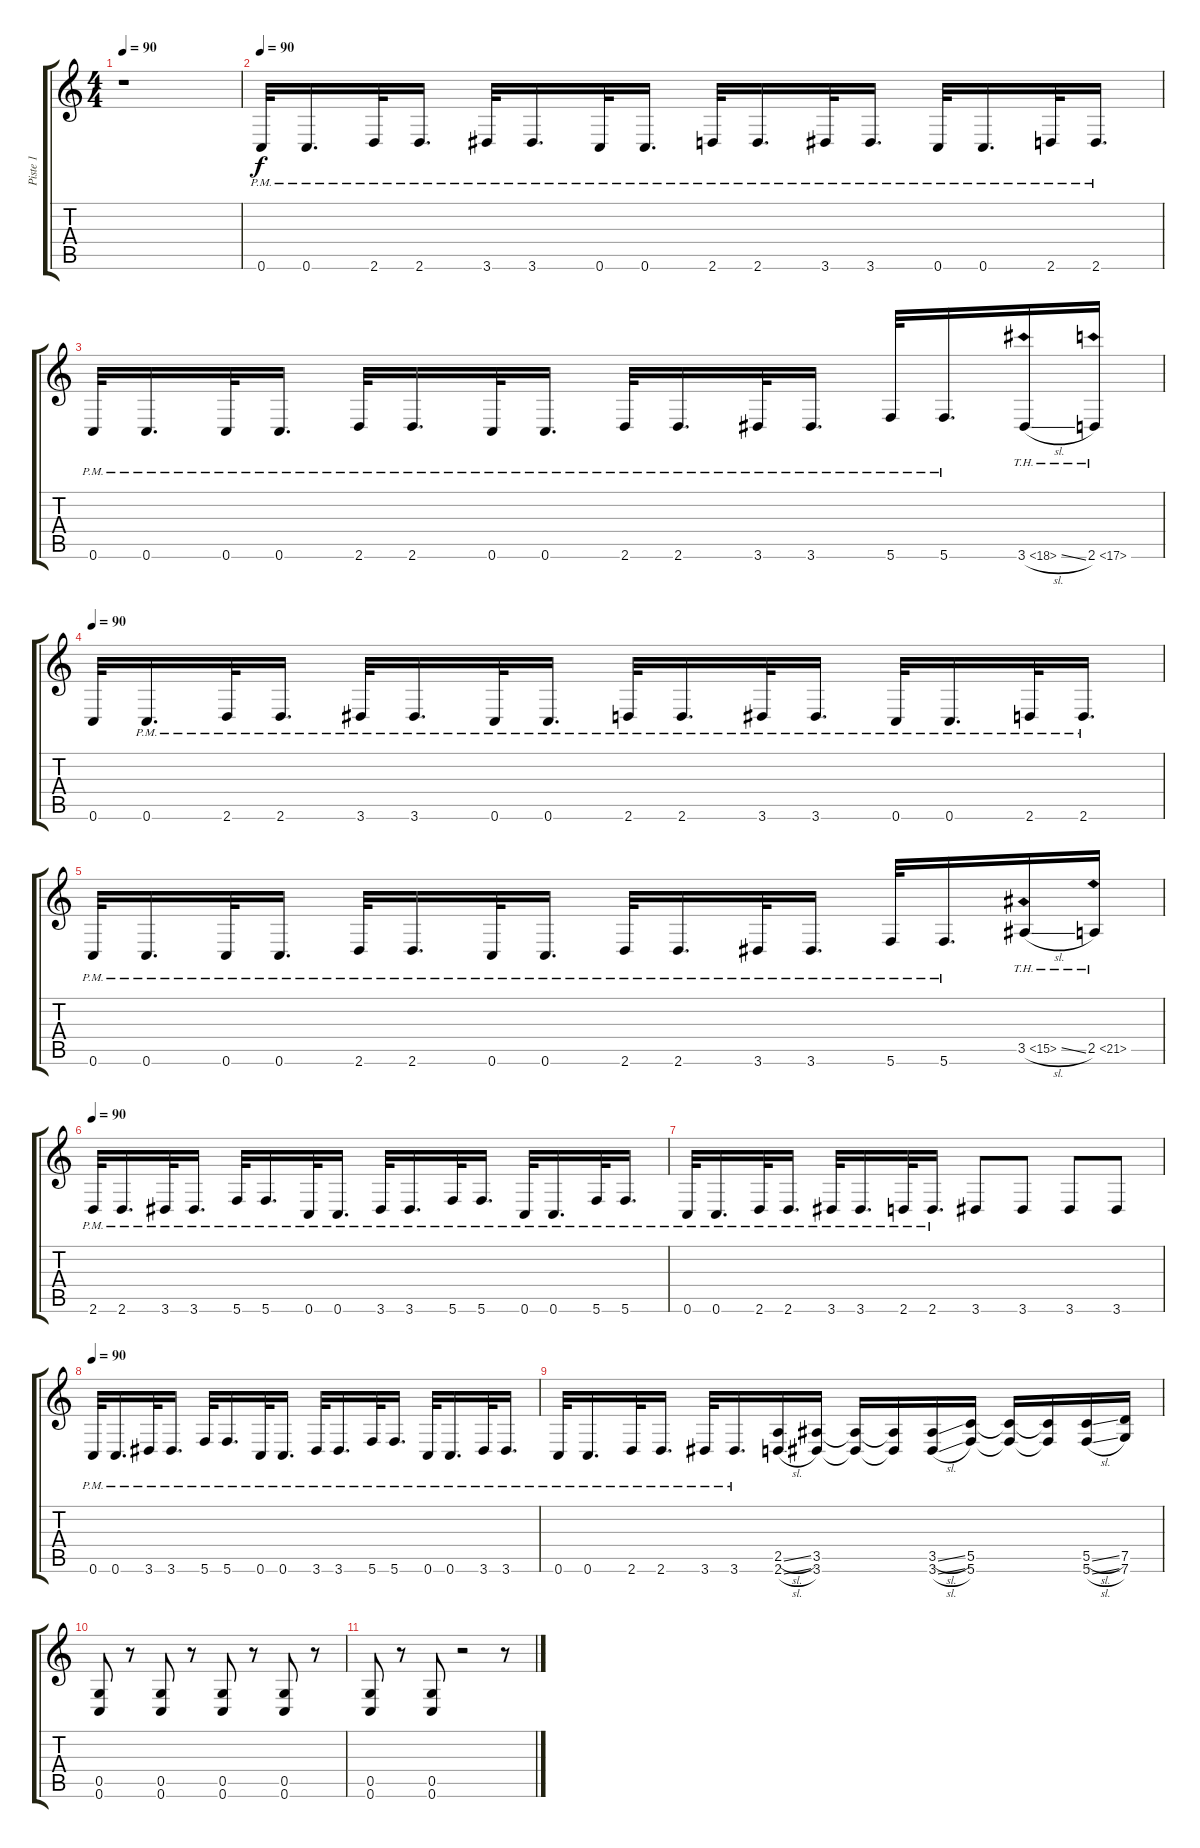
\track ("Piste 1" "Piste 1") {instrument overdrivenguitar}
\staff {score tabs}
\tuning (D4 A3 F3 C3 G2 C2) {hide}
\ts (4 4)
\tempo 90
\clef g2
\ks c
r.1{dy f} |
\tempo 90
0.6{pm}.32{volume 16} 0.6{pm}.16{d} 2.6{pm}.32 2.6{pm}.16{d} 3.6{pm}.32 3.6{pm}.16{d} 0.6{pm}.32 0.6{pm}.16{d} 2.6{pm}.32 2.6{pm}.16{d} 3.6{pm}.32 3.6{pm}.16{d} 0.6{pm}.32 0.6{pm}.16{d} 2.6{pm}.32 2.6{pm}.16{d} |
0.6{pm}.32 0.6{pm}.16{d} 0.6{pm}.32 0.6{pm}.16{d} 2.6{pm}.32 2.6{pm}.16{d} 0.6{pm}.32 0.6{pm}.16{d} 2.6{pm}.32 2.6{pm}.16{d} 3.6{pm}.32 3.6{pm}.16{d} 5.6{pm}.32 5.6{pm}.16{d} 3.6{th 15 sl}.16 2.6{th 15}.16 |
\tempo 90
0.6.32 0.6{pm}.16{d} 2.6{pm}.32 2.6{pm}.16{d} 3.6{pm}.32 3.6{pm}.16{d} 0.6{pm}.32 0.6{pm}.16{d} 2.6{pm}.32 2.6{pm}.16{d} 3.6{pm}.32 3.6{pm}.16{d} 0.6{pm}.32 0.6{pm}.16{d} 2.6{pm}.32 2.6{pm}.16{d} |
0.6{pm}.32 0.6{pm}.16{d} 0.6{pm}.32 0.6{pm}.16{d} 2.6{pm}.32 2.6{pm}.16{d} 0.6{pm}.32 0.6{pm}.16{d} 2.6{pm}.32 2.6{pm}.16{d} 3.6{pm}.32 3.6{pm}.16{d} 5.6{pm}.32 5.6{pm}.16{d} 3.5{th 12 sl}.16 2.5{th 19}.16 |
\tempo 90
2.6{pm}.32 2.6{pm}.16{d} 3.6{pm}.32 3.6{pm}.16{d} 5.6{pm}.32 5.6{pm}.16{d} 0.6{pm}.32 0.6{pm}.16{d} 3.6{pm}.32 3.6{pm}.16{d} 5.6{pm}.32 5.6{pm}.16{d} 0.6{pm}.32 0.6{pm}.16{d} 5.6{pm}.32 5.6{pm}.16{d} |
0.6{pm}.32 0.6{pm}.16{d} 2.6{pm}.32 2.6{pm}.16{d} 3.6{pm}.32 3.6{pm}.16{d} 2.6{pm}.32 2.6{pm}.16{d} 3.6.8 3.6.8 3.6.8 3.6.8 |
\tempo 90
0.6{pm}.32 0.6{pm}.16{d} 3.6{pm}.32 3.6{pm}.16{d} 5.6{pm}.32 5.6{pm}.16{d} 0.6{pm}.32 0.6{pm}.16{d} 3.6{pm}.32 3.6{pm}.16{d} 5.6{pm}.32 5.6{pm}.16{d} 0.6{pm}.32 0.6{pm}.16{d} 3.6{pm}.32 3.6{pm}.16{d} |
0.6{pm}.32 0.6{pm}.16{d} 2.6{pm}.32 2.6{pm}.16{d} 3.6{pm}.32 3.6{pm}.16{d} (2.5{sl} 2.6{sl}).16 (3.5 3.6).16 (3.5{t} 3.6{t}).16 (3.5{t} 3.6{t}).16 (3.5{sl} 3.6{sl}).16 (5.5 5.6).16 (5.5{t} 5.6{t}).16 (5.5{t} 5.6{t}).16 (5.5{sl} 5.6{sl}).16 (7.5 7.6).16 |
(0.5 0.6).8 r.8 (0.5 0.6).8 r.8 (0.5 0.6).8 r.8 (0.5 0.6).8 r.8 |
(0.5 0.6).8 r.8 (0.5 0.6).8 r.2 r.8
